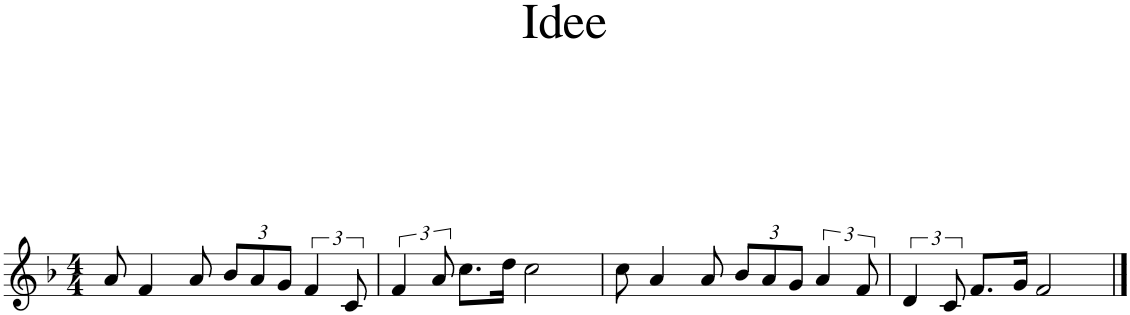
**kern
*part1
*staff1
*I"Piano
*I'Pno.
*clefG2
*k[b-]
*M4/4
=1
8a/
4f/
8a/
*Xbrackettup
12b-/L
12a/
12g/J
*brackettup
6f/
12c/
=2
6f/
12a/
8.cc\L
16dd\Jk
2cc\
=3
8cc\
4a/
8a/
*Xbrackettup
12b-/L
12a/
12g/J
*brackettup
6a/
12f/
=4
6d/
12c/
8.f/L
16g/Jk
2f/
==
*-
